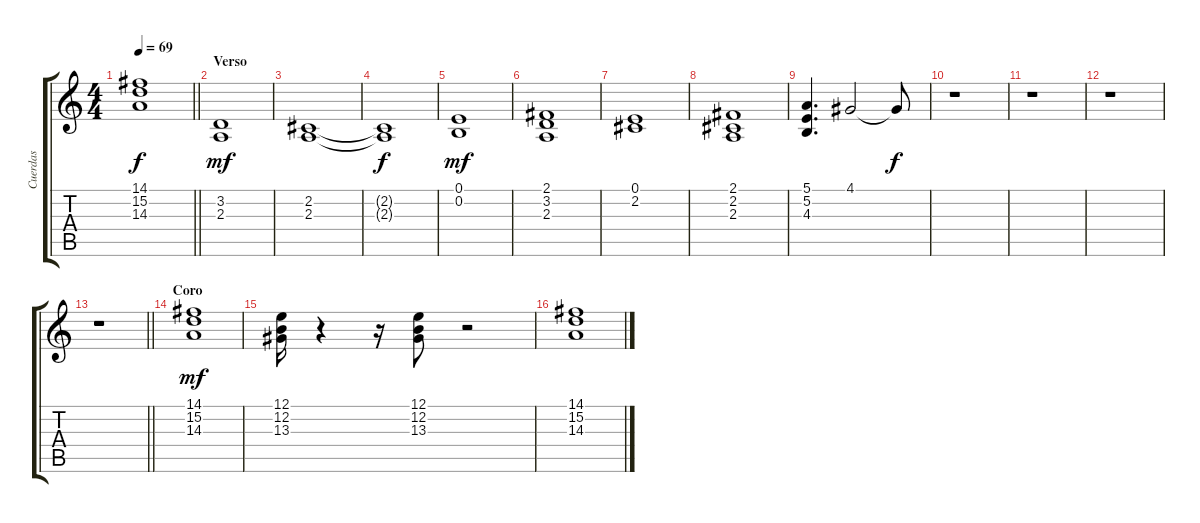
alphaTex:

\track ("Cuerdas" "Cuerdas") {instrument stringensemble2}
\staff {score tabs}
\tuning (E4 B3 G3 D3 A2 E2) {hide}
\ts (4 4)
\tempo 69
\clef g2
\barLineRight lightlight
\ks c
(14.1{t} 15.2{t} 14.3{t}).1{dy f} |
\section ("" "Verso")
(3.2 2.3).1{dy mf} |
(2.2 2.3).1 |
(2.2{t} 2.3{t}).1{dy f} |
(0.1 0.2).1{dy mf} |
(2.1 3.2 2.3).1 |
(0.1 2.2).1 |
(2.1 2.2 2.3).1 |
(5.1 5.2 4.3).4{d} 4.1.2 4.1{t}.8{dy f} |
r.1 |
r.1 |
r.1 |
\barLineRight lightlight
r.1 |
\section ("" "Coro")
(14.1 15.2 14.3).1{dy mf} |
(12.1 12.2 13.3).16 r.4 r.16 (12.1 12.2 13.3).8 r.2 |
(14.1 15.2 14.3).1
